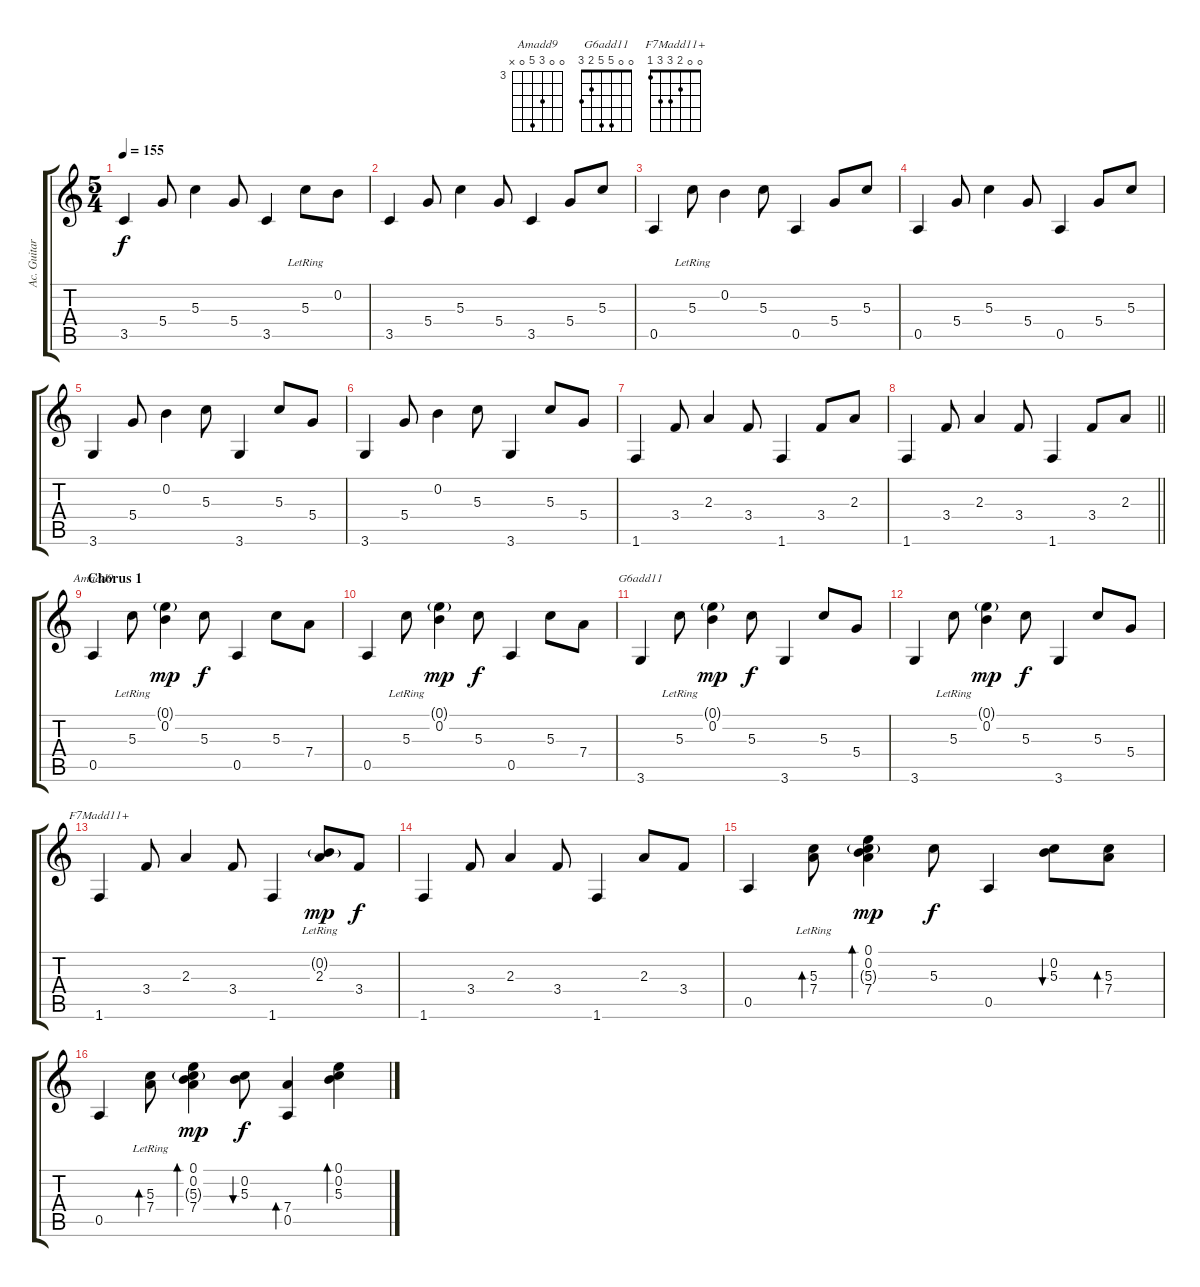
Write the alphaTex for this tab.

\track ("Ac. Guitar" "Ac. Guitar") {instrument acousticguitarsteel}
\staff {score tabs}
\tuning (E4 B3 G3 D3 A2 E2) {hide}
\chord ("Amadd9" 0 0 5 7 0 x) {firstfret 3}
\chord ("G6add11" 0 0 5 5 2 3)
\chord ("F7Madd11+" 0 0 2 3 3 1)
\ts (5 4)
\tempo 155
\clef g2
\ks c
3.5.4{dy f} 5.4.8 5.3.4 5.4.8 3.5.4 5.3{lr}.8 0.2.8 |
3.5.4 5.4.8 5.3.4 5.4.8 3.5.4 5.4.8 5.3.8 |
0.5.4 5.3{lr}.8 0.2.4 5.3.8 0.5.4 5.4.8 5.3.8 |
0.5.4 5.4.8 5.3.4 5.4.8 0.5.4 5.4.8 5.3.8 |
3.6.4 5.4.8 0.2.4 5.3.8 3.6.4 5.3.8 5.4.8 |
3.6.4 5.4.8 0.2.4 5.3.8 3.6.4 5.3.8 5.4.8 |
1.6.4 3.4.8 2.3.4 3.4.8 1.6.4 3.4.8 2.3.8 |
\barLineRight lightlight
1.6.4 3.4.8 2.3.4 3.4.8 1.6.4 3.4.8 2.3.8 |
\section ("" "Chorus 1")
0.5.4{ch "Amadd9"} 5.3{lr}.8 (0.1{g} 0.2).4{dy mp} 5.3.8{dy f} 0.5.4 5.3.8 7.4.8 |
0.5.4 5.3{lr}.8 (0.1{g} 0.2).4{dy mp} 5.3.8{dy f} 0.5.4 5.3.8 7.4.8 |
3.6.4{ch "G6add11"} 5.3{lr}.8 (0.1{g} 0.2).4{dy mp} 5.3.8{dy f} 3.6.4 5.3.8 5.4.8 |
3.6.4 5.3{lr}.8 (0.1{g} 0.2).4{dy mp} 5.3.8{dy f} 3.6.4 5.3.8 5.4.8 |
1.6.4{ch "F7Madd11+"} 3.4.8 2.3.4 3.4.8 1.6.4 (0.2{g lr} 2.3).8{dy mp} 3.4.8{dy f} |
1.6.4 3.4.8 2.3.4 3.4.8 1.6.4 2.3.8 3.4.8 |
0.5.4 (5.3{lr} 7.4).8{bd 30} (0.1 0.2 5.3{g} 7.4).4{bd 30 dy mp} 5.3.8{dy f} 0.5.4 (0.2 5.3).8{bu 30} (5.3 7.4).8{bd 60} |
0.5.4 (5.3{lr} 7.4).8{bd 30} (0.1 0.2 5.3{g} 7.4).4{bd 30 dy mp} (0.2 5.3).8{bu 30 dy f} (7.4 0.5).4{bd 30} (0.1 0.2 5.3).4{bd 30}
